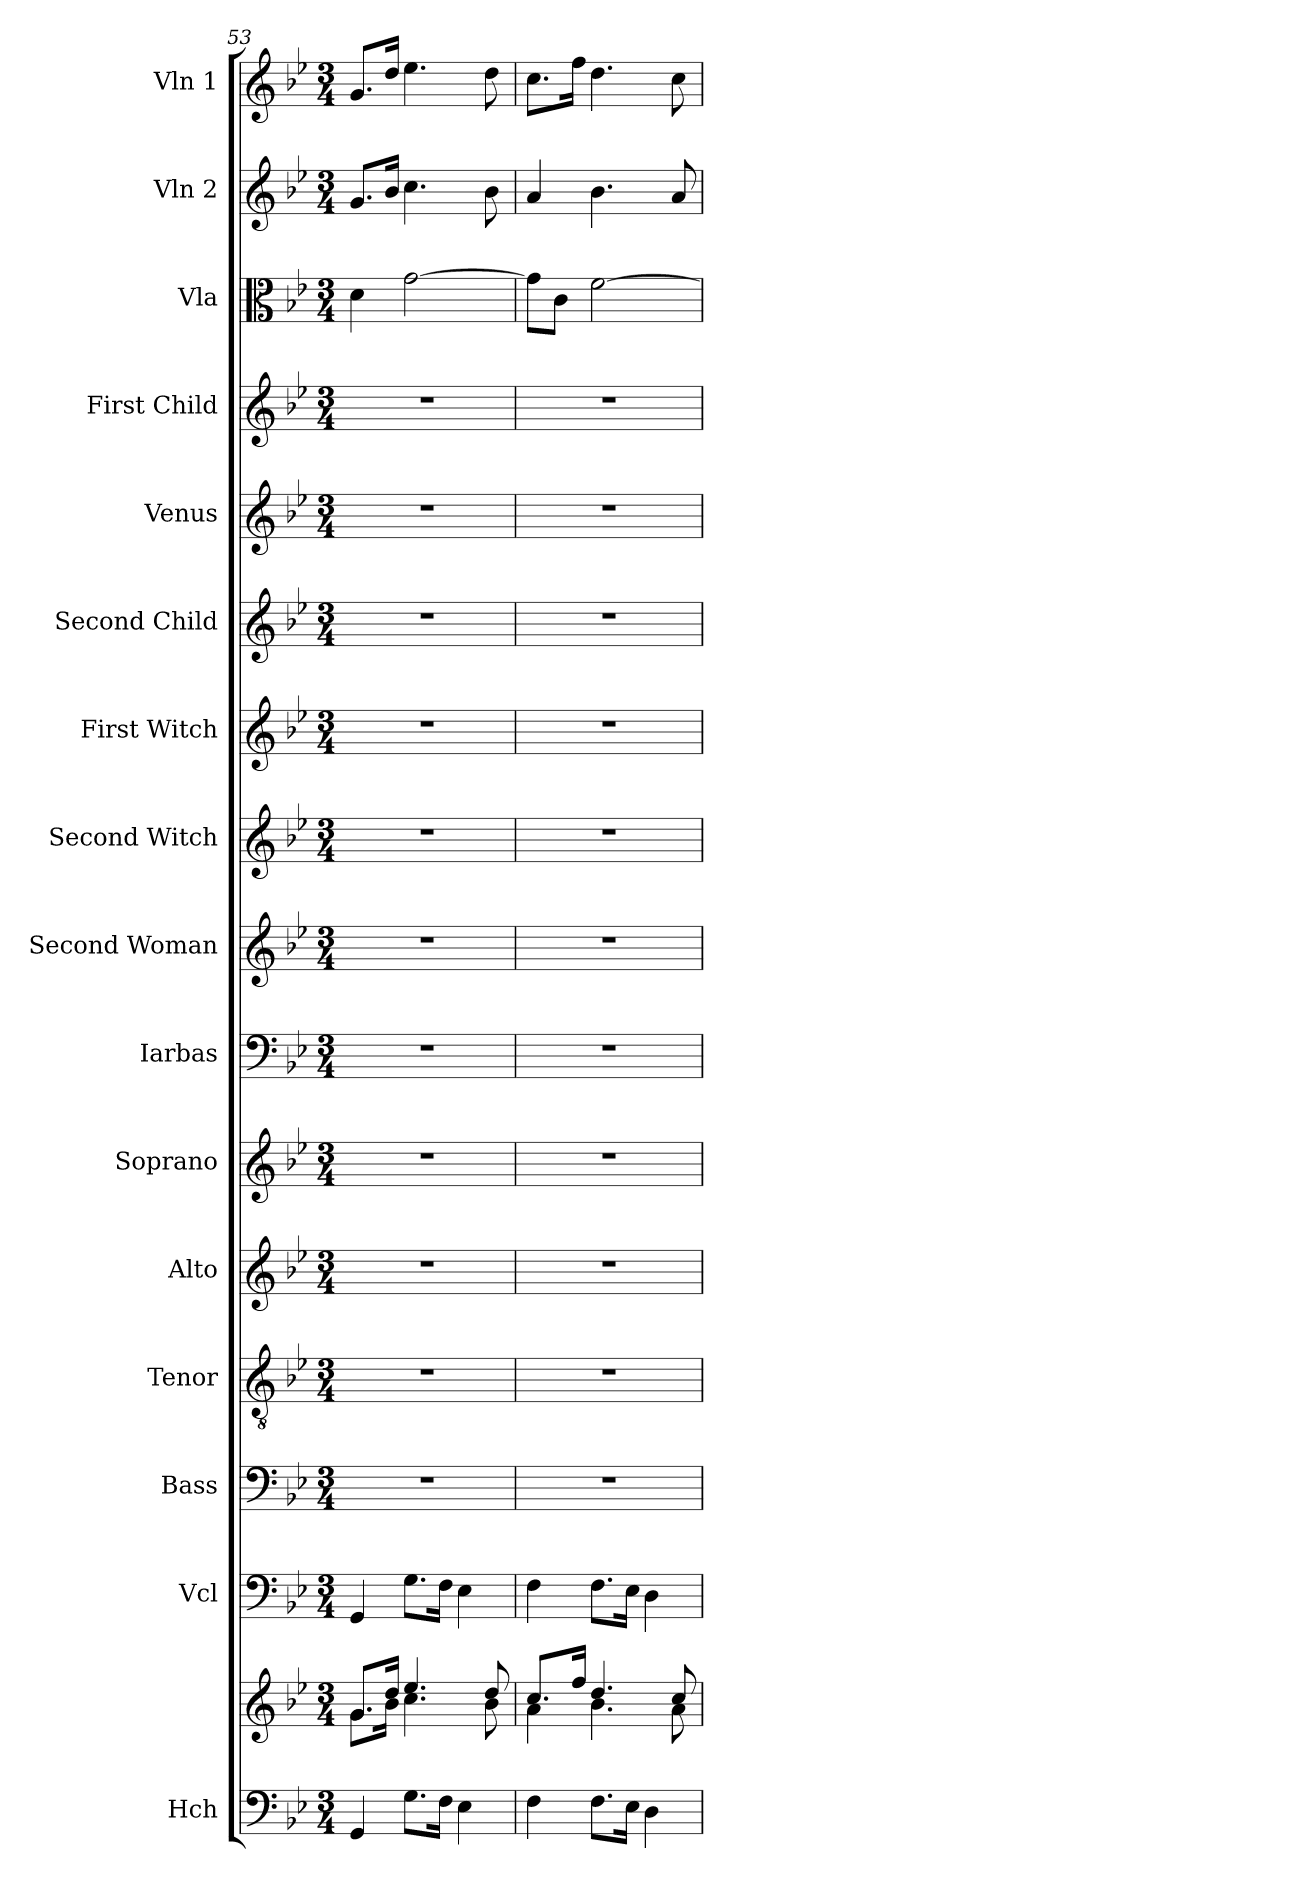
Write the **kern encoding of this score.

**kern	**kern	**kern	**kern	**kern	**kern	**kern	**kern	**kern	**kern	**kern	**kern	**kern	**kern	**kern	**kern	**kern
*part16	*part16	*part15	*part14	*part13	*part12	*part11	*part10	*part9	*part8	*part7	*part6	*part5	*part4	*part3	*part2	*part1
*staff17	*staff16	*staff15	*staff14	*staff13	*staff12	*staff11	*staff10	*staff9	*staff8	*staff7	*staff6	*staff5	*staff4	*staff3	*staff2	*staff1
*I"Hch	*	*I"Vcl	*I"Bass	*I"Tenor	*I"Alto	*I"Soprano	*I"Iarbas	*I"Second Woman	*I"Second Witch	*I"First Witch	*I"Second Child	*I"Venus	*I"First Child	*I"Vla	*I"Vln 2	*I"Vln 1
*I'Hch.	*	*I'Vc.	*I'B.	*I'T.	*I'A.	*I'S.	*I'I.	*I'2W	*I'W2.	*I'W1	*I'C2.	*I'V.	*I'C1	*I'Vla.	*I'Vln.	*I'Vln.
!!LO:PB:g=z
*clefF4	*clefG2	*clefF4	*clefF4	*clefGv2	*clefG2	*clefG2	*clefF4	*clefG2	*clefG2	*clefG2	*clefG2	*clefG2	*clefG2	*clefC3	*clefG2	*clefG2
*k[b-e-]	*k[b-e-]	*k[b-e-]	*k[b-e-]	*k[b-e-]	*k[b-e-]	*k[b-e-]	*k[b-e-]	*k[b-e-]	*k[b-e-]	*k[b-e-]	*k[b-e-]	*k[b-e-]	*k[b-e-]	*k[b-e-]	*k[b-e-]	*k[b-e-]
*M3/4	*M3/4	*M3/4	*M3/4	*M3/4	*M3/4	*M3/4	*M3/4	*M3/4	*M3/4	*M3/4	*M3/4	*M3/4	*M3/4	*M3/4	*M3/4	*M3/4
=53	=53	=53	=53	=53	=53	=53	=53	=53	=53	=53	=53	=53	=53	=53	=53	=53
*	*^	*	*	*	*	*	*	*	*	*	*	*	*	*	*	*
4GG/	8.g/L	8.g\L	4GG/	2.r	2.r	2.r	2.r	2.r	2.r	2.r	2.r	2.r	2.r	2.r	4d\	8.g/L	8.g/L
.	16dd/Jk	16b-\Jk	.	.	.	.	.	.	.	.	.	.	.	.	.	16b-/Jk	16dd/Jk
8.G\L	4.ee-/	4.cc\	8.G\L	.	.	.	.	.	.	.	.	.	.	.	[2g\	4.cc\	4.ee-\
16F\Jk	.	.	16F\Jk	.	.	.	.	.	.	.	.	.	.	.	.	.	.
4E-\	.	.	4E-\	.	.	.	.	.	.	.	.	.	.	.	.	.	.
.	8dd/	8b-\	.	.	.	.	.	.	.	.	.	.	.	.	.	8b-\	8dd\
=54	=54	=54	=54	=54	=54	=54	=54	=54	=54	=54	=54	=54	=54	=54	=54	=54	=54
4F\	8.cc/L	4a\	4F\	2.r	2.r	2.r	2.r	2.r	2.r	2.r	2.r	2.r	2.r	2.r	8g\L]	4a/	8.cc\L
.	.	.	.	.	.	.	.	.	.	.	.	.	.	.	8c\J	.	.
.	16ff/Jk	.	.	.	.	.	.	.	.	.	.	.	.	.	.	.	16ff\Jk
8.F\L	4.dd/	4.b-\	8.F\L	.	.	.	.	.	.	.	.	.	.	.	[2f\	4.b-\	4.dd\
16E-\Jk	.	.	16E-\Jk	.	.	.	.	.	.	.	.	.	.	.	.	.	.
4D\	.	.	4D\	.	.	.	.	.	.	.	.	.	.	.	.	.	.
.	8cc/	8a\	.	.	.	.	.	.	.	.	.	.	.	.	.	8a/	8cc\
*	*v	*v	*	*	*	*	*	*	*	*	*	*	*	*	*	*	*
=	=	=	=	=	=	=	=	=	=	=	=	=	=	=	=	=
*-	*-	*-	*-	*-	*-	*-	*-	*-	*-	*-	*-	*-	*-	*-	*-	*-
